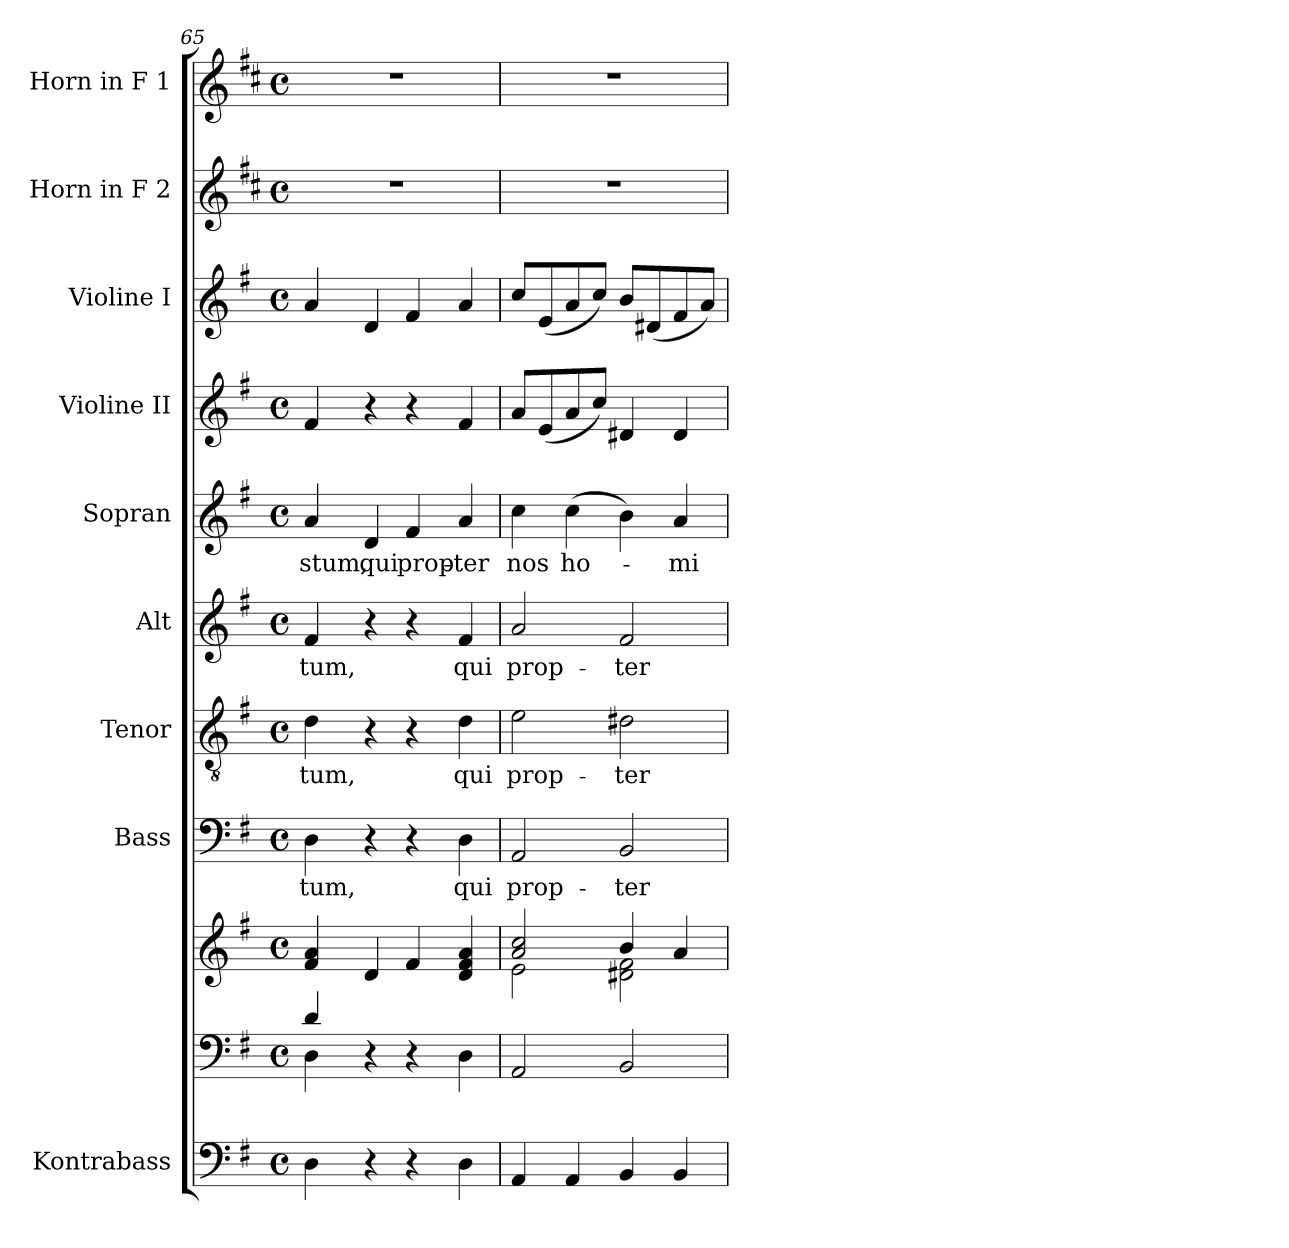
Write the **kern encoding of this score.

**kern	**kern	**kern	**kern	**text	**kern	**text	**kern	**text	**kern	**text	**kern	**kern	**kern	**kern
*part10	*part9	*part9	*part8	*part8	*part7	*part7	*part6	*part6	*part5	*part5	*part4	*part3	*part2	*part1
*staff11	*staff10	*staff9	*staff8	*staff8	*staff7	*staff7	*staff6	*staff6	*staff5	*staff5	*staff4	*staff3	*staff2	*staff1
*I"Kontrabass	*	*	*I"Bass	*	*I"Tenor	*	*I"Alt	*	*I"Sopran	*	*I"Violine II	*I"Violine I	*I"Horn in F 2	*I"Horn in F 1
*I'Kb.	*	*	*I'B.	*	*I'T.	*	*I'A.	*	*I'S.	*	*I'Vl. II	*I'Vl. I	*	*
*clefF4	*clefF4	*clefG2	*clefF4	*	*clefGv2	*	*clefG2	*	*clefG2	*	*clefG2	*clefG2	*clefG2	*clefG2
*ITrd7c12	*	*	*	*	*	*	*	*	*	*	*	*	*ITrd4c7	*ITrd4c7
*k[f#]	*k[f#]	*k[f#]	*k[f#]	*	*k[f#]	*	*k[f#]	*	*k[f#]	*	*k[f#]	*k[f#]	*k[f#]	*k[f#]
*G:	*G:	*G:	*G:	*	*G:	*	*G:	*	*G:	*	*G:	*G:	*G:	*G:
*M4/4	*M4/4	*M4/4	*M4/4	*	*M4/4	*	*M4/4	*	*M4/4	*	*M4/4	*M4/4	*M4/4	*M4/4
*met(c)	*met(c)	*met(c)	*met(c)	*	*met(c)	*	*met(c)	*	*met(c)	*	*met(c)	*met(c)	*met(c)	*met(c)
=65	=65	=65	=65	=65	=65	=65	=65	=65	=65	=65	=65	=65	=65	=65
*	*^	*	*	*	*	*	*	*	*	*	*	*	*	*
!	!	!	!	!	!LO:LY:b	!	!LO:LY:b	!	!LO:LY:b	!	!LO:LY:b	!	!	!	!
4DD\	4d/	4D\	4f#/ 4a/	4D\	-tum,	4d\	-tum,	4f#/	-tum,	4a/	-stum,	4f#/	4a/	1r	1r
!	!	!	!	!	!	!	!	!	!	!	!LO:LY:b	!	!	!	!
4r	2.ryy	4r	4d/	4r	.	4r	.	4r	.	4d/	qui	4r	4d/	.	.
!	!	!	!	!	!	!	!	!	!	!	!LO:LY:b	!	!	!	!
4r	.	4r	4f#/	4r	.	4r	.	4r	.	4f#/	prop-	4r	4f#/	.	.
!	!	!	!	!	!LO:LY:b	!	!LO:LY:b	!	!LO:LY:b	!	!LO:LY:b	!	!	!	!
4DD\	.	4D\	4d/ 4f#/ 4a/	4D\	qui	4d\	qui	4f#/	qui	4a/	-ter	4f#/	4a/	.	.
=66	=66	=66	=66	=66	=66	=66	=66	=66	=66	=66	=66	=66	=66	=66	=66
*	*	*	*^	*	*	*	*	*	*	*	*	*	*	*	*
!	!	!	!	!	!	!LO:LY:b	!	!LO:LY:b	!	!LO:LY:b	!	!LO:LY:b	!	!	!	!
*	*v	*v	*	*	*	*	*	*	*	*	*	*	*	*	*	*
4AAA/	2AA/	2a/ 2cc/	2e\	2AA/	prop-	2e\	prop-	2a/	prop-	4cc\	nos	8a/L	8cc/L	1r	1r
.	.	.	.	.	.	.	.	.	.	.	.	(<8e/	(<8e/	.	.
!	!	!	!	!	!	!	!	!	!	!	!LO:LY:b	!	!	!	!
4AAA/	.	.	.	.	.	.	.	.	.	(>4cc\	ho-	8a/	8a/	.	.
.	.	.	.	.	.	.	.	.	.	.	.	8cc/J)	8cc/J)	.	.
!	!	!	!	!	!LO:LY:b	!	!LO:LY:b	!	!LO:LY:b	!	!	!	!	!	!
4BBB/	2BB/	4b/	2d#X\ 2f#\	2BB/	-ter	2d#X\	-ter	2f#/	-ter	4b\)	.	4d#X/	8b/L	.	.
.	.	.	.	.	.	.	.	.	.	.	.	.	(<8d#X/	.	.
!	!	!	!	!	!	!	!	!	!	!	!LO:LY:b	!	!	!	!
4BBB/	.	4a/	.	.	.	.	.	.	.	4a/	-mi-	4d#/	8f#/	.	.
.	.	.	.	.	.	.	.	.	.	.	.	.	8a/J)	.	.
*	*	*v	*v	*	*	*	*	*	*	*	*	*	*	*	*
=	=	=	=	=	=	=	=	=	=	=	=	=	=	=
*-	*-	*-	*-	*-	*-	*-	*-	*-	*-	*-	*-	*-	*-	*-
